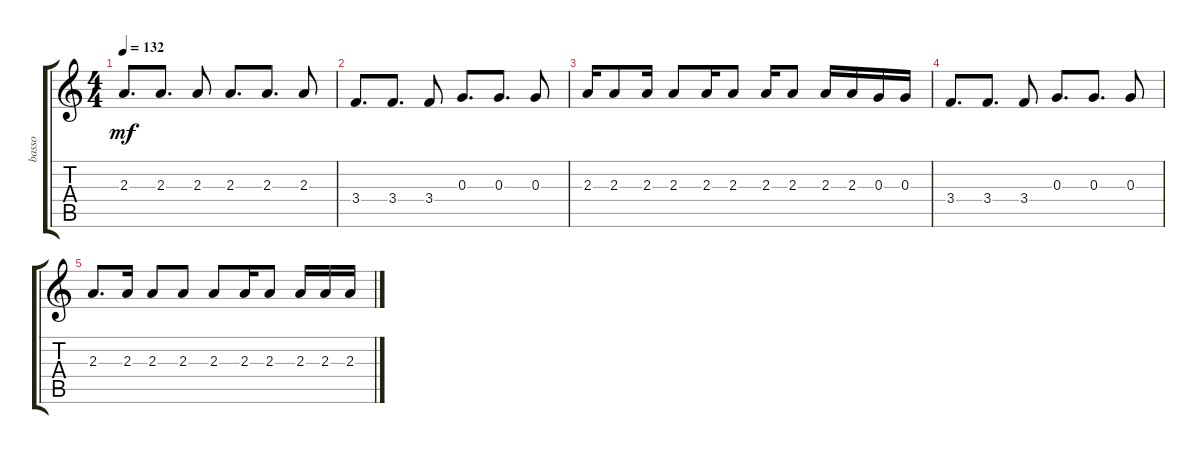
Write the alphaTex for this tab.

\track ("basso" "basso") {instrument fretlessbass}
\staff {score tabs}
\tuning (E4 B3 G3 D3 A2 E2) {hide}
\ts (4 4)
\tempo 132
\clef g2
\ks c
2.3.8{d dy mf} 2.3.8{d} 2.3.8 2.3.8{d} 2.3.8{d} 2.3.8 |
3.4.8{d} 3.4.8{d} 3.4.8 0.3.8{d} 0.3.8{d} 0.3.8 |
2.3.16 2.3.8 2.3.16 2.3.8 2.3.16 2.3.8 2.3.16 2.3.8 2.3.16 2.3.16 0.3.16 0.3.16 |
3.4.8{d} 3.4.8{d} 3.4.8 0.3.8{d} 0.3.8{d} 0.3.8 |
2.3.8{d} 2.3.16 2.3.8 2.3.8 2.3.8 2.3.16 2.3.8 2.3.16 2.3.16 2.3.16
